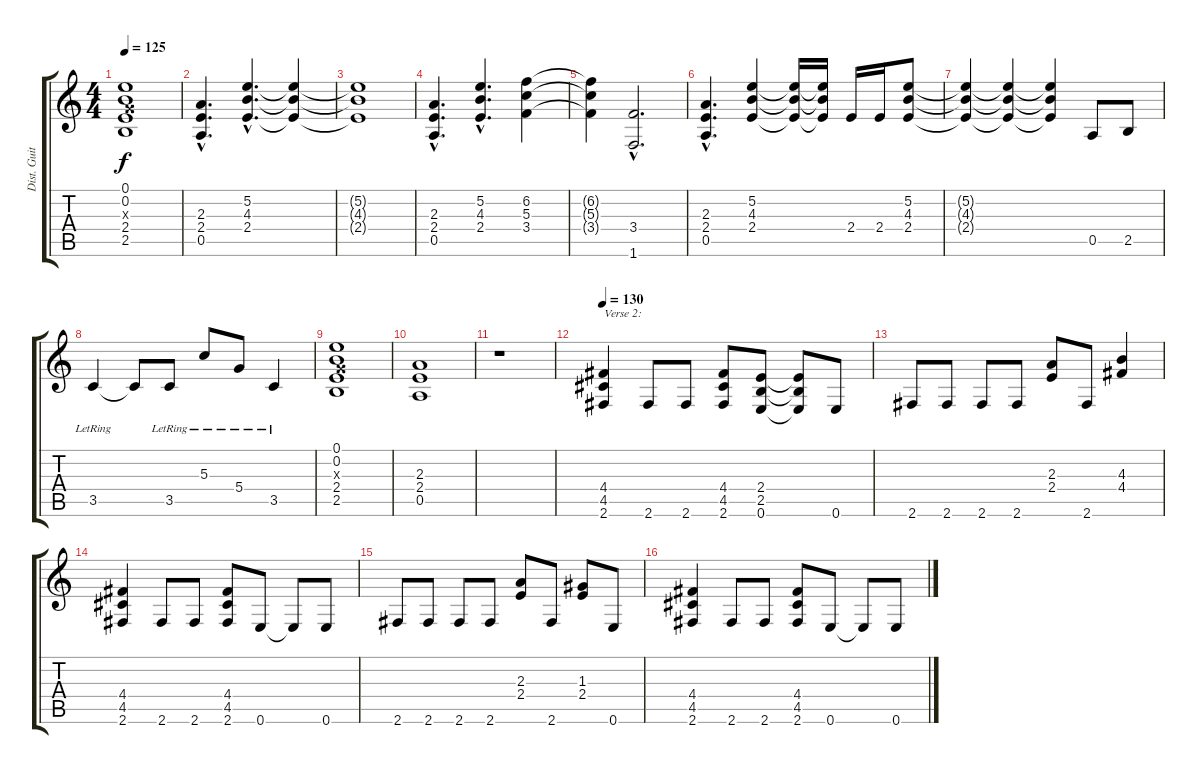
\track ("Dist. Guitar 1" "Dist. Guit") {instrument overdrivenguitar}
\staff {score tabs}
\tuning (E4 B3 G3 D3 A2 E2) {hide}
\ts (4 4)
\tempo 125
\clef g2
\ks c
(0.1 0.2 0.3{x} 2.4 2.5).1{dy f} |
(2.3{hac} 2.4{hac} 0.5{hac}).4{d} (5.2{hac} 4.3{hac} 2.4{hac}).4{d} (5.2{t} 4.3{t} 2.4{t}).4 |
(5.2{t} 4.3{t} 2.4{t}).1 |
(2.3{hac} 2.4{hac} 0.5{hac}).4{d} (5.2{hac} 4.3{hac} 2.4{hac}).4{d} (6.2 5.3 3.4).4 |
(6.2{t} 5.3{t} 3.4{t}).4 (3.4{hac} 1.6{hac}).2{d} |
(2.3{hac} 2.4{hac} 0.5{hac}).4{d} (5.2 4.3 2.4).4 (5.2{t} 4.3{t} 2.4{t}).16 (5.2{t} 4.3{t} 2.4{t}).16 2.4.16 2.4.16 (5.2 4.3 2.4).8 |
(5.2{t} 4.3{t} 2.4{t}).4 (5.2{t} 4.3{t} 2.4{t}).4 (5.2{t} 4.3{t} 2.4{t}).4 0.5.8 2.5.8 |
3.5{lr}.4 3.5{t}.8 3.5{lr}.8 5.3{lr}.8 5.4{lr}.8 3.5{lr}.4 |
(0.1 0.2 0.3{x} 2.4 2.5).1 |
(2.3 2.4 0.5).1 |
r.1 |
\tempo 130
(4.4 4.5 2.6).4{txt "Verse 2:"} 2.6.8 2.6.8 (4.4 4.5 2.6).8 (2.4 2.5 0.6).8 (2.4{t} 2.5{t} 0.6{t}).8 0.6.8 |
2.6.8 2.6.8 2.6.8 2.6.8 (2.3 2.4).8 2.6.8 (4.3 4.4).4 |
(4.4 4.5 2.6).4 2.6.8 2.6.8 (4.4 4.5 2.6).8 0.6.8 0.6{t}.8 0.6.8 |
2.6.8 2.6.8 2.6.8 2.6.8 (2.3 2.4).8 2.6.8 (1.3 2.4).8 0.6.8 |
(4.4 4.5 2.6).4 2.6.8 2.6.8 (4.4 4.5 2.6).8 0.6.8 0.6{t}.8 0.6.8
